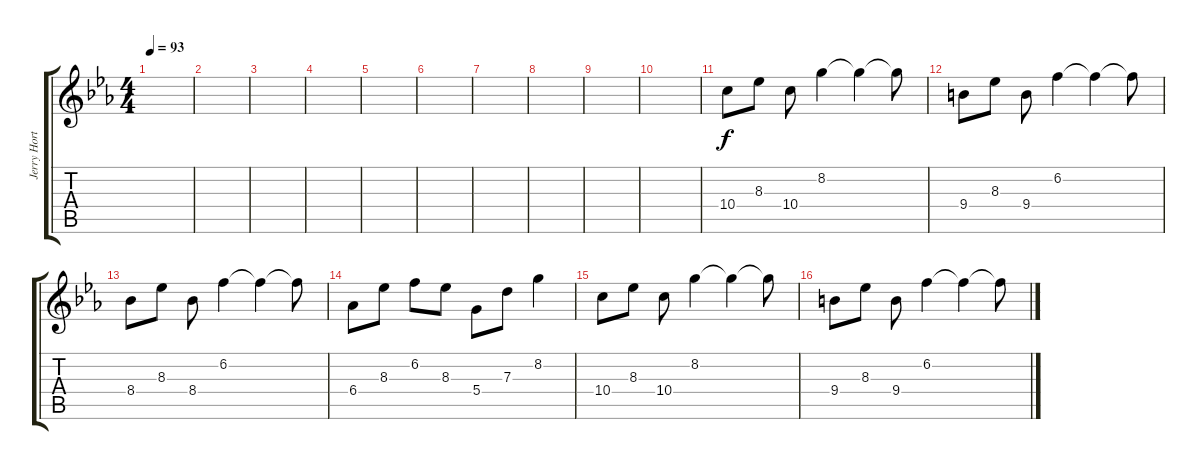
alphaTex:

\track ("Jerry Horton (Clean)" "Jerry Hort") {instrument electricguitarjazz}
\staff {score tabs}
\tuning (E4 B3 G3 D3 A2 D2) {hide}
\ts (4 4)
\tempo 93
\clef g2
\ks cminor
|
|
|
|
|
|
|
|
|
|
10.4.8 8.3.8 10.4.8 8.2.4 8.2{t}.4 8.2{t}.8 |
9.4.8 8.3.8 9.4.8 6.2.4 6.2{t}.4 6.2{t}.8 |
8.4.8 8.3.8 8.4.8 6.2.4 6.2{t}.4 6.2{t}.8 |
6.4.8 8.3.8 6.2.8 8.3.8 5.4.8 7.3.8 8.2.4 |
10.4.8 8.3.8 10.4.8 8.2.4 8.2{t}.4 8.2{t}.8 |
9.4.8 8.3.8 9.4.8 6.2.4 6.2{t}.4 6.2{t}.8
